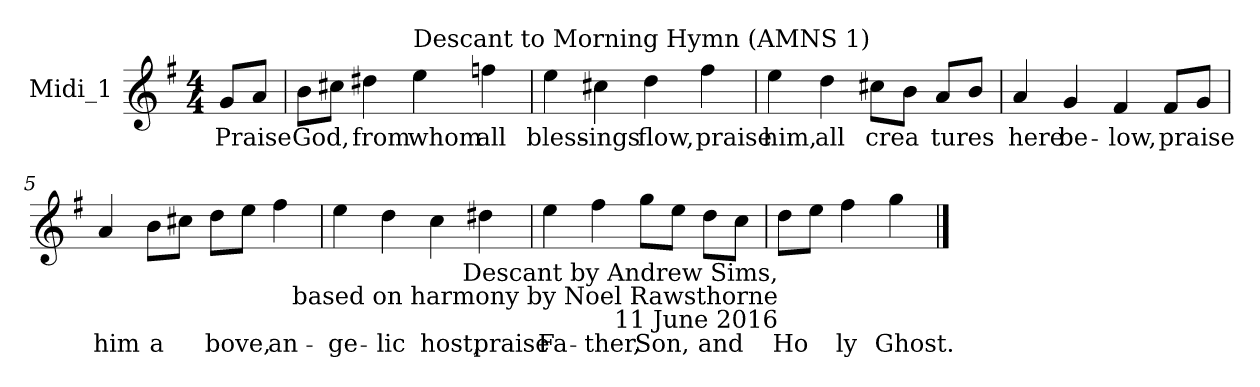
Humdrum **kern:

**kern	**text
*part1	*part1
*staff1	*staff1
*I"Midi_1	*
*clefG2	*
*k[f#]	*
*G:	*
*M4/4	*
=	=
!	!LO:LY:b
8gL	Praise
8aJ	.
=1	=1
!	!LO:LY:b
8bL	God,
8cc#XJ	.
!	!LO:LY:b
4dd#X	from
!LO:TX:a:t=Descant to Morning Hymn (AMNS 1)	!
!	!LO:LY:b
4ee	whom
!	!LO:LY:b
4ffn	all
=2	=2
!	!LO:LY:b
4ee	bless-
!	!LO:LY:b
4cc#X	-ings
!	!LO:LY:b
4dd	flow,
!	!LO:LY:b
4ff#	praise
!!LO:LB:g=z
=3	=3
!	!LO:LY:b
4ee	him,
!	!LO:LY:b
4dd	all
!	!LO:LY:b
8cc#XL	crea
8bJ	.
!	!LO:LY:b
8aL	tures
8bJ	.
=4	=4
!	!LO:LY:b
4a	here
!	!LO:LY:b
4g	be-
!	!LO:LY:b
4f#	-low,
!	!LO:LY:b
8f#L	praise
8gJ	.
=5	=5
!	!LO:LY:b
4a	him
!	!LO:LY:b
8bL	a
8cc#XJ	.
!	!LO:LY:b
8ddL	bove,
8eeJ	.
!	!LO:LY:b
4ff#	an-
!!LO:LB:g=z
=6	=6
!	!LO:LY:b
4ee	-ge-
!	!LO:LY:b
4dd	-lic
!	!LO:LY:b
4cc	host,
!	!LO:LY:b
4dd#X	praise
=7	=7
!	!LO:LY:b
4ee	Fa-
!	!LO:LY:b
4ff#	-ther,
!	!LO:LY:b
8ggL	Son,
8eeJ	.
!	!LO:LY:b
8ddL	and
8ccJ	.
=8	=8
!LO:TX:b:rj:t=Descant by Andrew Sims,\nbased on harmony by Noel Rawsthorne\n11 June 2016	!
!	!LO:LY:b
8ddL	Ho
8eeJ	.
!	!LO:LY:b
4ff#	ly
!	!LO:LY:b
4gg	Ghost.
==	==
*-	*-
